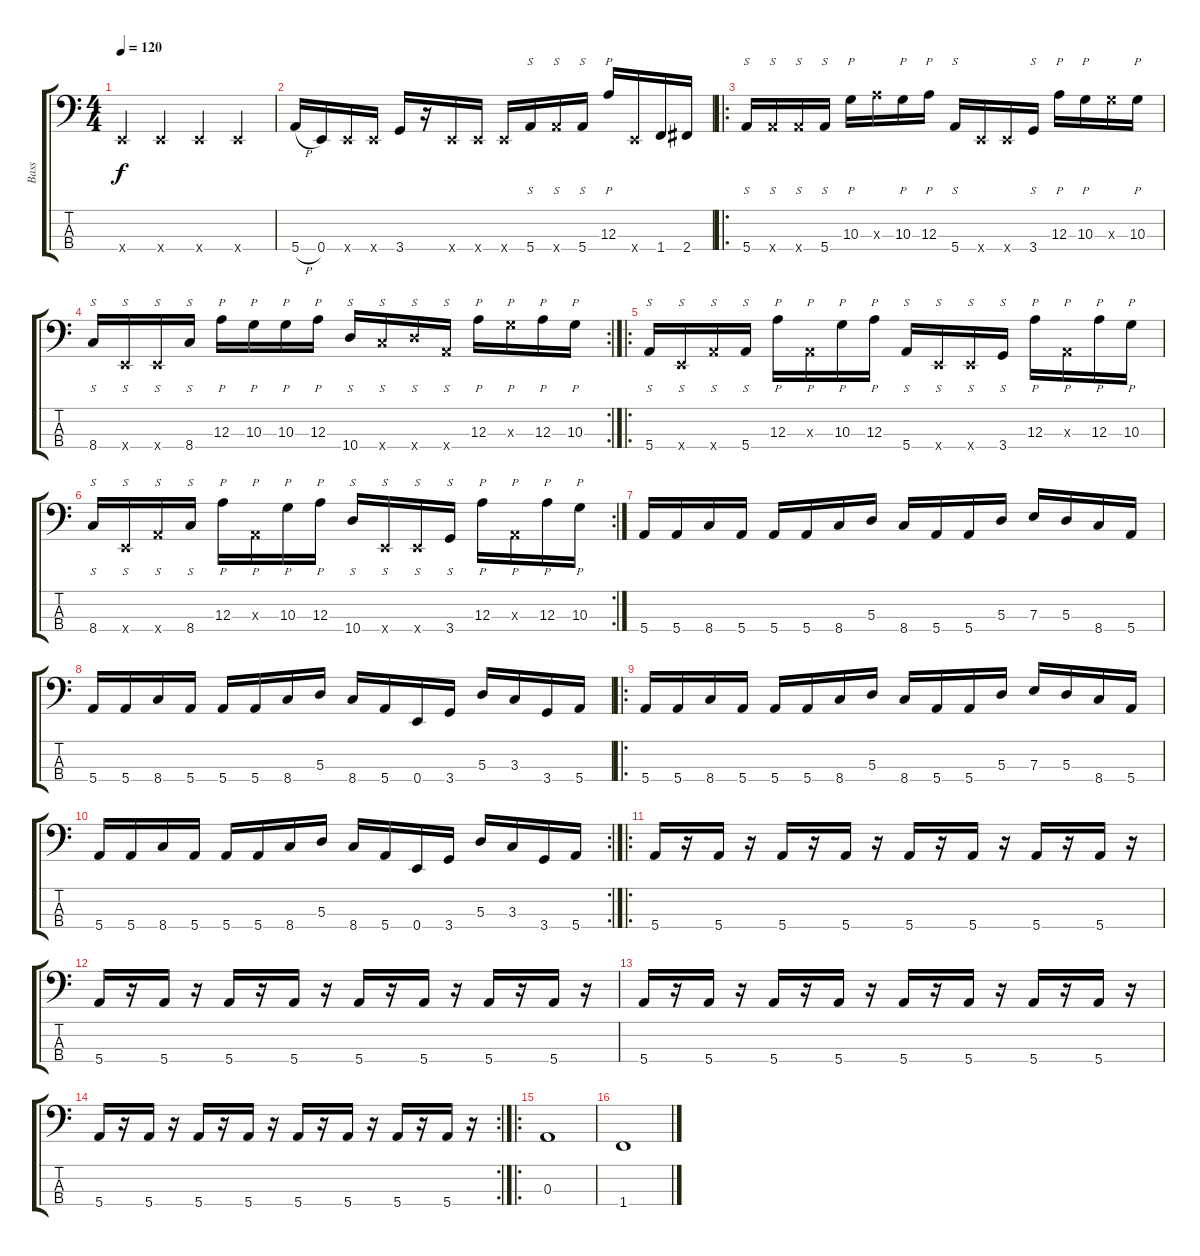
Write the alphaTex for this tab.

\track ("Bass" "Bass") {instrument slapbass1}
\staff {score tabs}
\tuning (G2 D2 A1 E1) {hide}
\ts (4 4)
\tempo 120
\clef f4
\ks c
0.4{x}.4{dy f instrument slapbass1} 0.4{x}.4 0.4{x}.4 0.4{x}.4 |
5.4{h}.16 0.4.16 0.4{x}.16 0.4{x}.16 3.4.16 r.16 0.4{x}.16 0.4{x}.16 0.4{x}.16 5.4.16{s} 5.4{x}.16{s} 5.4.16{s} 12.3.16{p} 0.4{x}.16 1.4.16 2.4.16 |
\ro
5.4.16{s} 5.4{x}.16{s} 5.4{x}.16{s} 5.4.16{s} 10.3.16{p} 12.3{x}.16 10.3.16{p} 12.3.16{p} 5.4.16{s} 0.4{x}.16 0.4{x}.16 3.4.16{s} 12.3.16{p} 10.3.16{p} 10.3{x}.16 10.3.16{p} |
\rc 2
8.4.16{s} 0.4{x}.16{s} 0.4{x}.16{s} 8.4.16{s} 12.3.16{p} 10.3.16{p} 10.3.16{p} 12.3.16{p} 10.4.16{s} 8.4{x}.16{s} 10.4{x}.16{s} 5.4{x}.16{s} 12.3.16{p} 10.3{x}.16{p} 12.3.16{p} 10.3.16{p} |
\ro
5.4.16{s} 0.4{x}.16{s} 5.4{x}.16{s} 5.4.16{s} 12.3.16{p} 0.3{x}.16{p} 10.3.16{p} 12.3.16{p} 5.4.16{s} 0.4{x}.16{s} 0.4{x}.16{s} 3.4.16{s} 12.3.16{p} 0.3{x}.16{p} 12.3.16{p} 10.3.16{p} |
\rc 2
8.4.16{s} 0.4{x}.16{s} 5.4{x}.16{s} 8.4.16{s} 12.3.16{p} 0.3{x}.16{p} 10.3.16{p} 12.3.16{p} 10.4.16{s} 0.4{x}.16{s} 0.4{x}.16{s} 3.4.16{s} 12.3.16{p} 0.3{x}.16{p} 12.3.16{p} 10.3.16{p} |
5.4.16{instrument electricbassfinger} 5.4.16 8.4.16 5.4.16 5.4.16 5.4.16 8.4.16 5.3.16 8.4.16 5.4.16 5.4.16 5.3.16 7.3.16 5.3.16 8.4.16 5.4.16 |
5.4.16 5.4.16 8.4.16 5.4.16 5.4.16 5.4.16 8.4.16 5.3.16 8.4.16 5.4.16 0.4.16 3.4.16 5.3.16 3.3.16 3.4.16 5.4.16 |
\ro
5.4.16 5.4.16 8.4.16 5.4.16 5.4.16 5.4.16 8.4.16 5.3.16 8.4.16 5.4.16 5.4.16 5.3.16 7.3.16 5.3.16 8.4.16 5.4.16 |
\rc 2
5.4.16 5.4.16 8.4.16 5.4.16 5.4.16 5.4.16 8.4.16 5.3.16 8.4.16 5.4.16 0.4.16 3.4.16 5.3.16 3.3.16 3.4.16 5.4.16 |
\ro
5.4.16 r.16 5.4.16 r.16 5.4.16 r.16 5.4.16 r.16 5.4.16 r.16 5.4.16 r.16 5.4.16 r.16 5.4.16 r.16 |
5.4.16 r.16 5.4.16 r.16 5.4.16 r.16 5.4.16 r.16 5.4.16 r.16 5.4.16 r.16 5.4.16 r.16 5.4.16 r.16 |
5.4.16 r.16 5.4.16 r.16 5.4.16 r.16 5.4.16 r.16 5.4.16 r.16 5.4.16 r.16 5.4.16 r.16 5.4.16 r.16 |
\rc 2
5.4.16 r.16 5.4.16 r.16 5.4.16 r.16 5.4.16 r.16 5.4.16 r.16 5.4.16 r.16 5.4.16 r.16 5.4.16 r.16 |
\ro
0.3.1{instrument electricbassfinger} |
1.4.1
